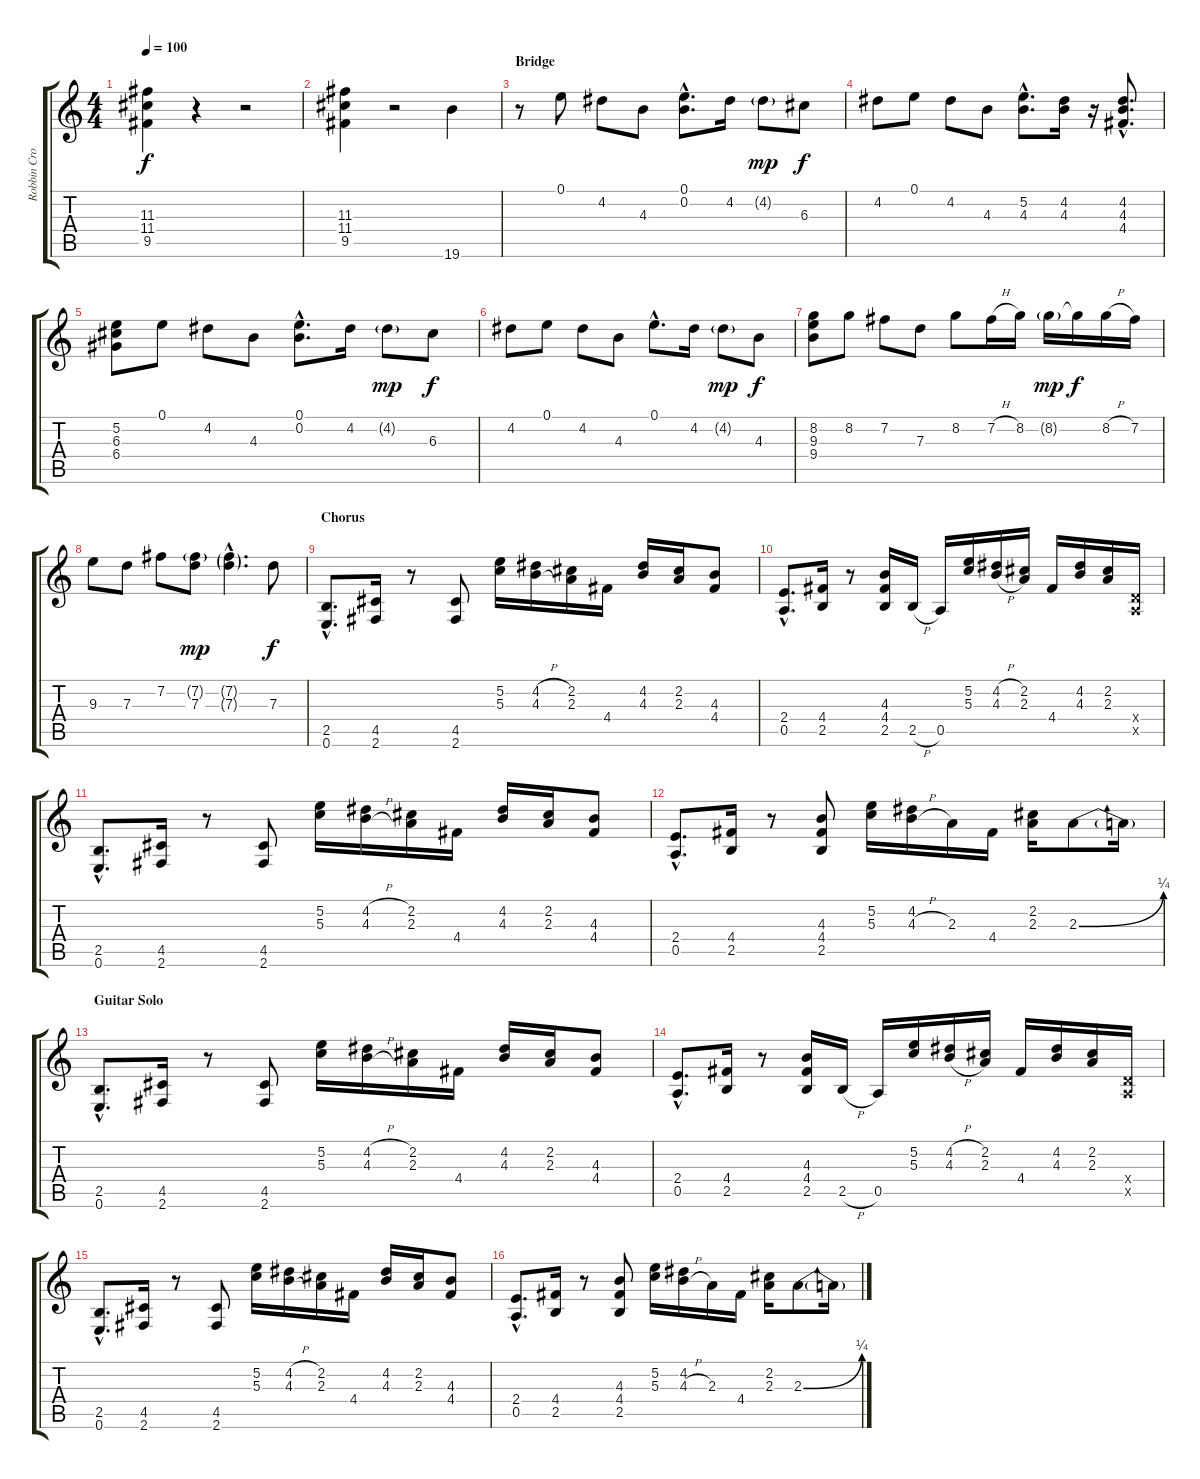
\track ("Robbin Crosby (R.I.P)  - Rhythm Guitar" "Robbin Cro") {instrument distortionguitar}
\staff {score tabs}
\tuning (E4 B3 G3 D3 A2 E2) {hide}
\ts (4 4)
\tempo 100
\clef g2
\ks c
(11.3 11.4 9.5).4{dy f} r.4 r.2 |
(11.3 11.4 9.5).4 r.2 19.6.4 |
\section ("" "Bridge")
r.8 0.1.8 4.2.8 4.3.8 (0.1{hac} 0.2{hac}).8{d} 4.2.16 4.2{g}.8{dy mp} 6.3.8{dy f} |
4.2.8 0.1.8 4.2.8 4.3.8 (5.2{hac} 4.3{hac}).8{d} (4.2 4.3).16 r.16 (4.2{hac} 4.3{hac} 4.4{hac}).8{d} |
(5.2 6.3 6.4).8 0.1.8 4.2.8 4.3.8 (0.1{hac} 0.2{hac}).8{d} 4.2.16 4.2{g}.8{dy mp} 6.3.8{dy f} |
4.2.8 0.1.8 4.2.8 4.3.8 0.1{hac}.8{d} 4.2.16 4.2{g}.8{dy mp} 4.3.8{dy f} |
(8.2 9.3 9.4).8 8.2.8 7.2.8 7.3.8 8.2.8 7.2{h}.16 8.2.16 8.2{g}.16{dy mp} 8.2{t}.16{dy f} 8.2{h}.16 7.2.16 |
9.3.8 7.3.8 7.2.8 (7.2{g} 7.3).8{dy mp} (7.2{g hac} 7.3{g hac}).4{d} 7.3.8{dy f} |
\section ("" "Chorus")
(2.5{hac} 0.6{hac}).8{d} (4.5 2.6).16 r.8 (4.5 2.6).8 (5.2 5.3).16 (4.2{h} 4.3{h}).16 (2.2 2.3).16 4.4.16 (4.2 4.3).16 (2.2 2.3).16 (4.3 4.4).8 |
(2.4{hac} 0.5{hac}).8{d} (4.4 2.5).16 r.8 (4.3 4.4 2.5).16 2.5{h}.16 0.5.16 (5.2 5.3).16 (4.2{h} 4.3{h}).16 (2.2 2.3).16 4.4.16 (4.2 4.3).16 (2.2 2.3).16 (0.4{x} 0.5{x}).16 |
(2.5{hac} 0.6{hac}).8{d} (4.5 2.6).16 r.8 (4.5 2.6).8 (5.2 5.3).16 (4.2{h} 4.3{h}).16 (2.2 2.3).16 4.4.16 (4.2 4.3).16 (2.2 2.3).16 (4.3 4.4).8 |
(2.4{hac} 0.5{hac}).8{d} (4.4 2.5).16 r.8 (4.3 4.4 2.5).8 (5.2 5.3).16 (4.2 4.3{h}).16 2.3.16 4.4.16 (2.2 2.3).16 2.3{be (bend 0 0 60 1)}.8 2.3{t}.16 |
\section ("" "Guitar Solo")
(2.5{hac} 0.6{hac}).8{d} (4.5 2.6).16 r.8 (4.5 2.6).8 (5.2 5.3).16 (4.2{h} 4.3{h}).16 (2.2 2.3).16 4.4.16 (4.2 4.3).16 (2.2 2.3).16 (4.3 4.4).8 |
(2.4{hac} 0.5{hac}).8{d} (4.4 2.5).16 r.8 (4.3 4.4 2.5).16 2.5{h}.16 0.5.16 (5.2 5.3).16 (4.2{h} 4.3{h}).16 (2.2 2.3).16 4.4.16 (4.2 4.3).16 (2.2 2.3).16 (0.4{x} 0.5{x}).16 |
(2.5{hac} 0.6{hac}).8{d} (4.5 2.6).16 r.8 (4.5 2.6).8 (5.2 5.3).16 (4.2{h} 4.3{h}).16 (2.2 2.3).16 4.4.16 (4.2 4.3).16 (2.2 2.3).16 (4.3 4.4).8 |
(2.4{hac} 0.5{hac}).8{d} (4.4 2.5).16 r.8 (4.3 4.4 2.5).8 (5.2 5.3).16 (4.2 4.3{h}).16 2.3.16 4.4.16 (2.2 2.3).16 2.3{be (bend 0 0 60 1)}.8 2.3{t}.16
